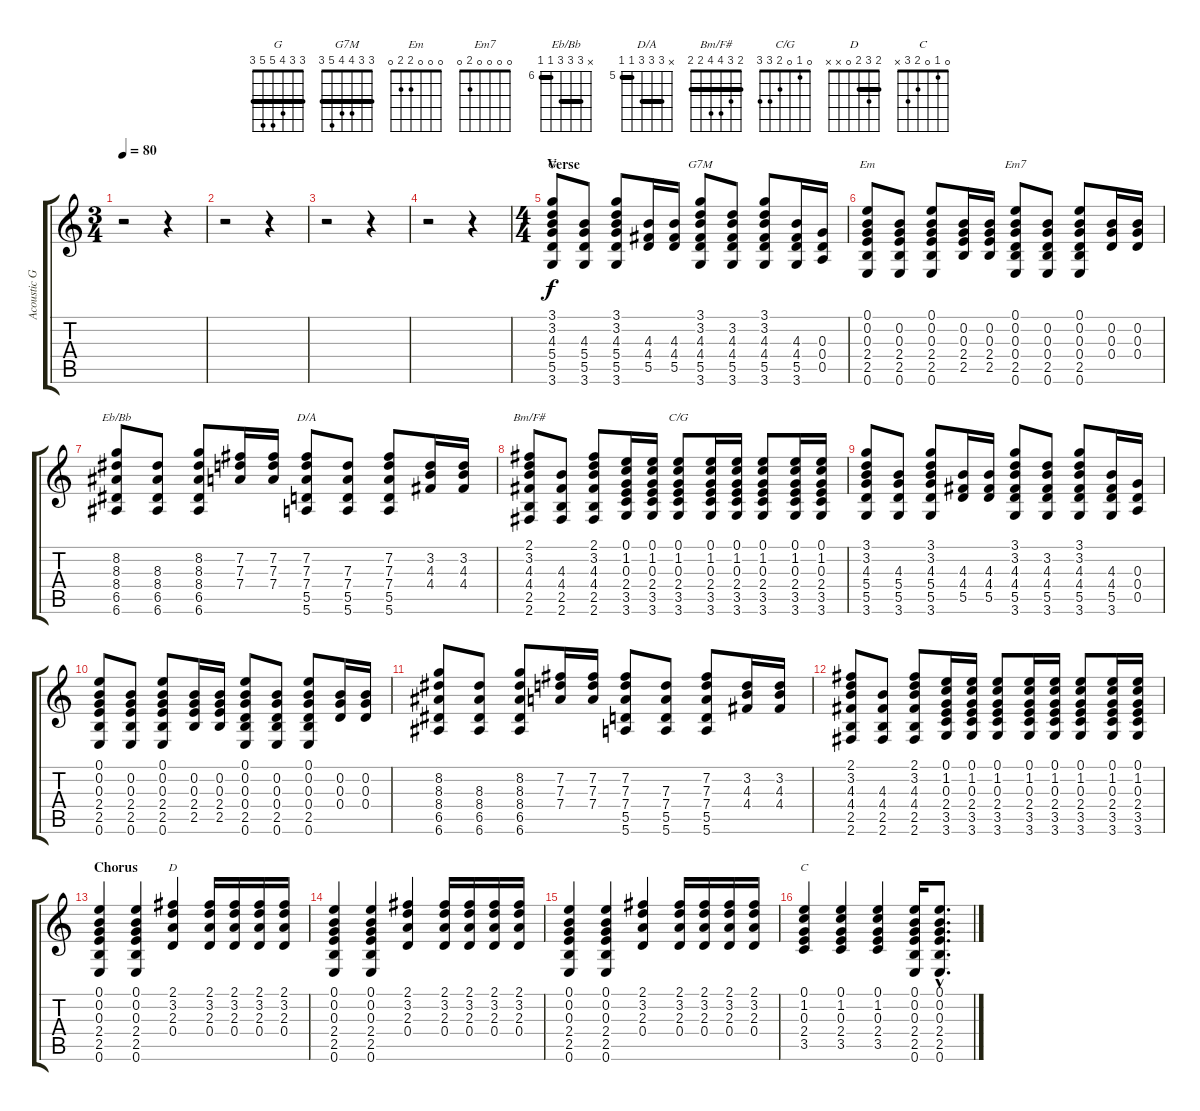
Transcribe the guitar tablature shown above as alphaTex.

\track ("Acoustic Guitar" "Acoustic G") {instrument acousticguitarsteel}
\staff {score tabs}
\tuning (E4 B3 G3 D3 A2 E2) {hide}
\chord ("G" 3 3 4 5 5 3) {barre 3}
\chord ("G7M" 3 3 4 4 5 3) {barre 3}
\chord ("Em" 0 0 0 2 2 0)
\chord ("Em7" 0 0 0 0 2 0)
\chord ("Eb/Bb" x 8 8 8 6 6) {firstfret 6 barre (6 8)}
\chord ("D/A" x 7 7 7 5 5) {firstfret 5 barre (5 7)}
\chord ("Bm/F#" 2 3 4 4 2 2) {barre 2}
\chord ("C/G" 0 1 0 2 3 3)
\chord ("D" 2 3 2 0 x x) {barre 2}
\chord ("C" 0 1 0 2 3 x)
\ts (3 4)
\tempo 80
\clef g2
\ks c
r.2{dy f instrument acousticguitarsteel} r.4 |
r.2 r.4 |
r.2 r.4 |
r.2 r.4 |
\ts (4 4)
\section ("" "Verse")
(3.1 3.2 4.3 5.4 5.5 3.6).8{ch "G"} (4.3 5.4 5.5 3.6).8 (3.1 3.2 4.3 5.4 5.5 3.6).8 (4.3 4.4 5.5).16 (4.3 4.4 5.5).16 (3.1 3.2 4.3 4.4 5.5 3.6).8{ch "G7M"} (3.2 4.3 4.4 5.5 3.6).8 (3.1 3.2 4.3 4.4 5.5 3.6).8 (4.3 4.4 5.5 3.6).16 (0.3 0.4 0.5).16 |
(0.1 0.2 0.3 2.4 2.5 0.6).8{ch "Em"} (0.2 0.3 2.4 2.5 0.6).8 (0.1 0.2 0.3 2.4 2.5 0.6).8 (0.2 0.3 2.4 2.5).16 (0.2 0.3 2.4 2.5).16 (0.1 0.2 0.3 0.4 2.5 0.6).8{ch "Em7"} (0.2 0.3 0.4 2.5 0.6).8 (0.1 0.2 0.3 0.4 2.5 0.6).8 (0.2 0.3 0.4).16 (0.2 0.3 0.4).16 |
(8.2 8.3 8.4 6.5 6.6).8{ch "Eb/Bb"} (8.3 8.4 6.5 6.6).8 (8.2 8.3 8.4 6.5 6.6).8 (7.2 7.3 7.4).16 (7.2 7.3 7.4).16 (7.2 7.3 7.4 5.5 5.6).8{ch "D/A"} (7.3 7.4 5.5 5.6).8 (7.2 7.3 7.4 5.5 5.6).8 (3.2 4.3 4.4).16 (3.2 4.3 4.4).16 |
(2.1 3.2 4.3 4.4 2.5 2.6).8{ch "Bm/F#"} (4.3 4.4 2.5 2.6).8 (2.1 3.2 4.3 4.4 2.5 2.6).8 (0.1 1.2 0.3 2.4 3.5 3.6).16 (0.1 1.2 0.3 2.4 3.5 3.6).16 (0.1 1.2 0.3 2.4 3.5 3.6).8{ch "C/G"} (0.1 1.2 0.3 2.4 3.5 3.6).16 (0.1 1.2 0.3 2.4 3.5 3.6).16 (0.1 1.2 0.3 2.4 3.5 3.6).8 (0.1 1.2 0.3 2.4 3.5 3.6).16 (0.1 1.2 0.3 2.4 3.5 3.6).16 |
(3.1 3.2 4.3 5.4 5.5 3.6).8 (4.3 5.4 5.5 3.6).8 (3.1 3.2 4.3 5.4 5.5 3.6).8 (4.3 4.4 5.5).16 (4.3 4.4 5.5).16 (3.1 3.2 4.3 4.4 5.5 3.6).8 (3.2 4.3 4.4 5.5 3.6).8 (3.1 3.2 4.3 4.4 5.5 3.6).8 (4.3 4.4 5.5 3.6).16 (0.3 0.4 0.5).16 |
(0.1 0.2 0.3 2.4 2.5 0.6).8 (0.2 0.3 2.4 2.5 0.6).8 (0.1 0.2 0.3 2.4 2.5 0.6).8 (0.2 0.3 2.4 2.5).16 (0.2 0.3 2.4 2.5).16 (0.1 0.2 0.3 0.4 2.5 0.6).8 (0.2 0.3 0.4 2.5 0.6).8 (0.1 0.2 0.3 0.4 2.5 0.6).8 (0.2 0.3 0.4).16 (0.2 0.3 0.4).16 |
(8.2 8.3 8.4 6.5 6.6).8 (8.3 8.4 6.5 6.6).8 (8.2 8.3 8.4 6.5 6.6).8 (7.2 7.3 7.4).16 (7.2 7.3 7.4).16 (7.2 7.3 7.4 5.5 5.6).8 (7.3 7.4 5.5 5.6).8 (7.2 7.3 7.4 5.5 5.6).8 (3.2 4.3 4.4).16 (3.2 4.3 4.4).16 |
(2.1 3.2 4.3 4.4 2.5 2.6).8 (4.3 4.4 2.5 2.6).8 (2.1 3.2 4.3 4.4 2.5 2.6).8 (0.1 1.2 0.3 2.4 3.5 3.6).16 (0.1 1.2 0.3 2.4 3.5 3.6).16 (0.1 1.2 0.3 2.4 3.5 3.6).8 (0.1 1.2 0.3 2.4 3.5 3.6).16 (0.1 1.2 0.3 2.4 3.5 3.6).16 (0.1 1.2 0.3 2.4 3.5 3.6).8 (0.1 1.2 0.3 2.4 3.5 3.6).16 (0.1 1.2 0.3 2.4 3.5 3.6).16 |
\section ("" "Chorus")
(0.1 0.2 0.3 2.4 2.5 0.6).4 (0.1 0.2 0.3 2.4 2.5 0.6).4 (2.1 3.2 2.3 0.4).4{ch "D"} (2.1 3.2 2.3 0.4).16 (2.1 3.2 2.3 0.4).16 (2.1 3.2 2.3 0.4).16 (2.1 3.2 2.3 0.4).16 |
(0.1 0.2 0.3 2.4 2.5 0.6).4 (0.1 0.2 0.3 2.4 2.5 0.6).4 (2.1 3.2 2.3 0.4).4 (2.1 3.2 2.3 0.4).16 (2.1 3.2 2.3 0.4).16 (2.1 3.2 2.3 0.4).16 (2.1 3.2 2.3 0.4).16 |
(0.1 0.2 0.3 2.4 2.5 0.6).4 (0.1 0.2 0.3 2.4 2.5 0.6).4 (2.1 3.2 2.3 0.4).4 (2.1 3.2 2.3 0.4).16 (2.1 3.2 2.3 0.4).16 (2.1 3.2 2.3 0.4).16 (2.1 3.2 2.3 0.4).16 |
(0.1 1.2 0.3 2.4 3.5).4{ch "C"} (0.1 1.2 0.3 2.4 3.5).4 (0.1 1.2 0.3 2.4 3.5).4 (0.1 0.2 0.3 2.4 2.5 0.6).16 (0.1{hac} 0.2{hac} 0.3{hac} 2.4{hac} 2.5{hac} 0.6{hac}).8{d}
